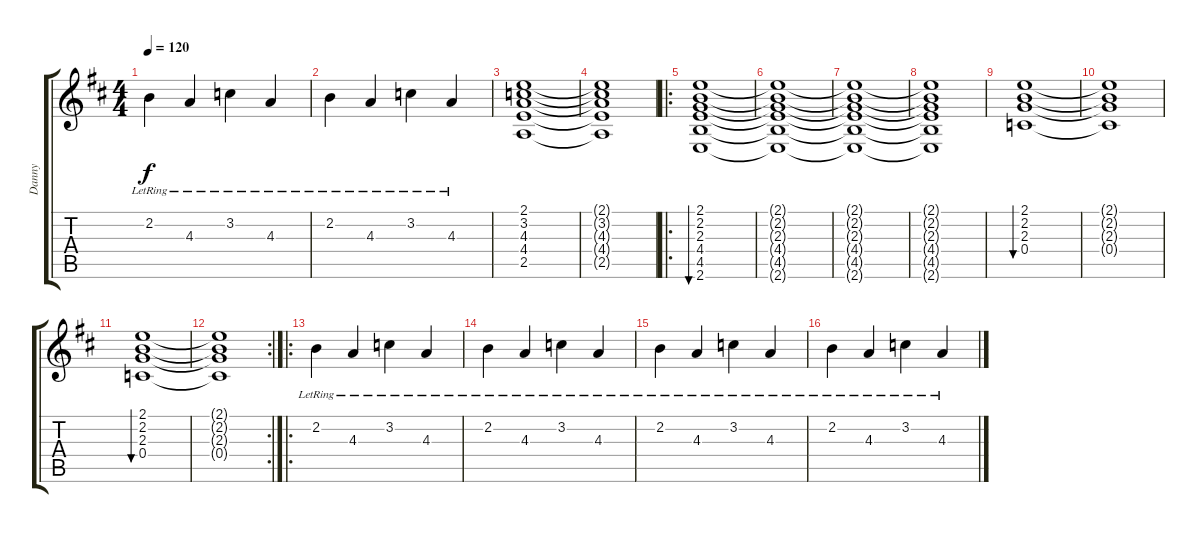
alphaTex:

\track ("Danny" "Danny") {instrument electricguitarclean}
\staff {score tabs}
\tuning (D4 A3 F3 C3 G2 D2) {hide}
\ts (4 4)
\tempo 120
\clef g2
\ks d
2.2{lr}.4{dy f} 4.3{lr}.4 3.2{lr}.4 4.3{lr}.4 |
2.2{lr}.4 4.3{lr}.4 3.2{lr}.4 4.3{lr}.4 |
(2.1 3.2 4.3 4.4 2.5).1 |
(2.1{t} 3.2{t} 4.3{t} 4.4{t} 2.5{t}).1 |
\ro
(2.1 2.2 2.3 4.4 4.5 2.6).1{bu 30} |
(2.1{t} 2.2{t} 2.3{t} 4.4{t} 4.5{t} 2.6{t}).1 |
(2.1{t} 2.2{t} 2.3{t} 4.4{t} 4.5{t} 2.6{t}).1 |
(2.1{t} 2.2{t} 2.3{t} 4.4{t} 4.5{t} 2.6{t}).1 |
(2.1 2.2 2.3 0.4).1{bu 30} |
(2.1{t} 2.2{t} 2.3{t} 0.4{t}).1 |
(2.1 2.2 2.3 0.4).1{bu 30} |
\rc 2
(2.1{t} 2.2{t} 2.3{t} 0.4{t}).1 |
\ro
2.2{lr}.4 4.3{lr}.4 3.2{lr}.4 4.3{lr}.4 |
2.2{lr}.4 4.3{lr}.4 3.2{lr}.4 4.3{lr}.4 |
2.2{lr}.4 4.3{lr}.4 3.2{lr}.4 4.3{lr}.4 |
2.2{lr}.4 4.3{lr}.4 3.2{lr}.4 4.3{lr}.4
